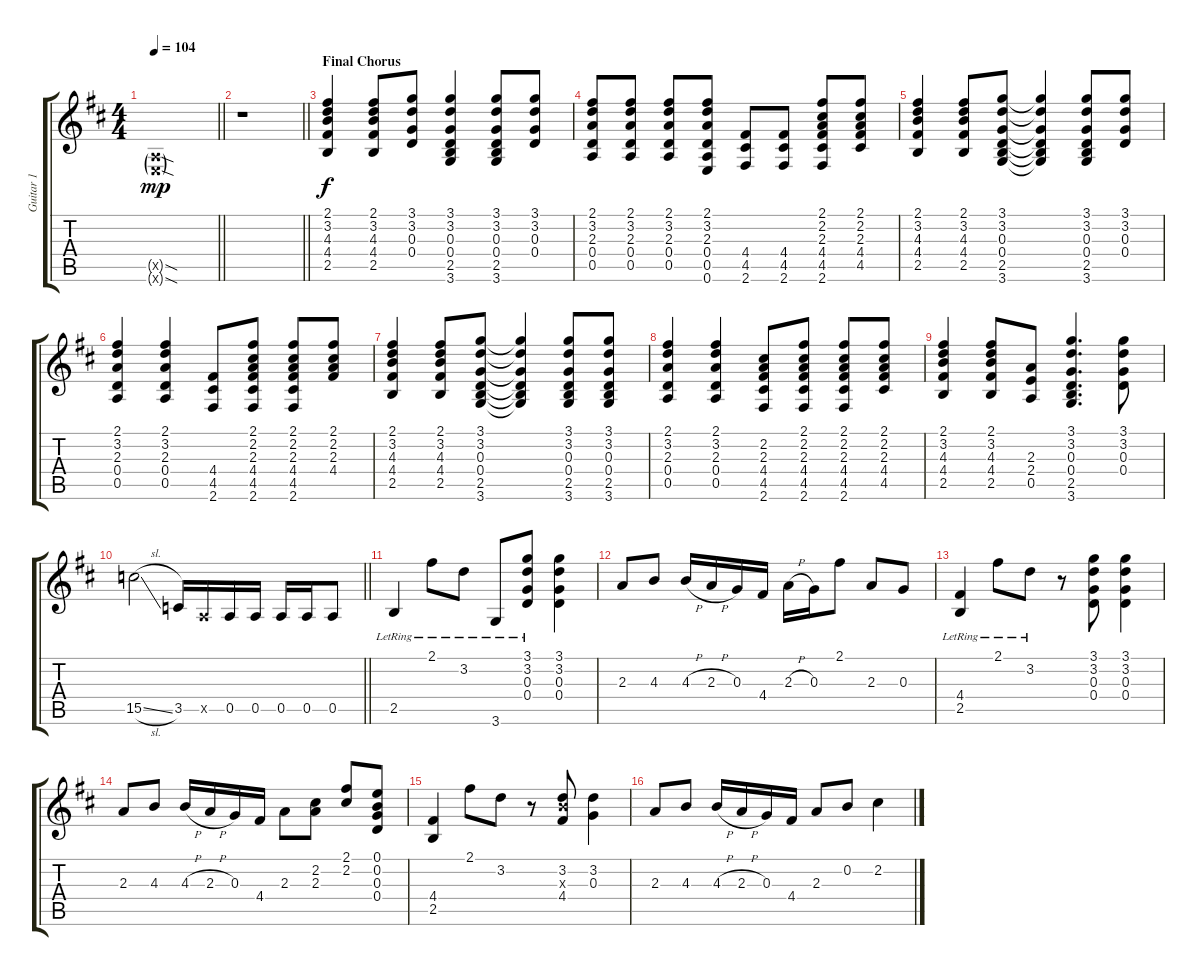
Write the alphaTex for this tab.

\track ("Guitar 1" "Guitar 1") {instrument overdrivenguitar}
\staff {score tabs}
\tuning (E4 B3 G3 D3 A2 E2) {hide}
\ts (4 4)
\tempo 104
\clef g2
\barLineRight lightlight
\ks d
(0.5{sod g x} 0.6{sod g x}).1{dy mp} |
\barLineRight lightlight
r.1 |
\section ("" "Final Chorus")
(2.1 3.2 4.3 4.4 2.5).4{dy f} (2.1 3.2 4.3 4.4 2.5).8 (3.1 3.2 0.3 0.4).8 (3.1 3.2 0.3 0.4 2.5 3.6).4 (3.1 3.2 0.3 0.4 2.5 3.6).8 (3.1 3.2 0.3 0.4).8 |
(2.1 3.2 2.3 0.4 0.5).8 (2.1 3.2 2.3 0.4 0.5).8 (2.1 3.2 2.3 0.4 0.5).8 (2.1 3.2 2.3 0.4 0.5 0.6).8 (4.4 4.5 2.6).8 (4.4 4.5 2.6).8 (2.1 2.2 2.3 4.4 4.5 2.6).8 (2.1 2.2 2.3 4.4 4.5).8 |
(2.1 3.2 4.3 4.4 2.5).4 (2.1 3.2 4.3 4.4 2.5).8 (3.1 3.2 0.3 0.4 2.5 3.6).8 (3.1{t} 3.2{t} 0.3{t} 0.4{t} 2.5{t} 3.6{t}).4 (3.1 3.2 0.3 0.4 2.5 3.6).8 (3.1 3.2 0.3 0.4).8 |
(2.1 3.2 2.3 0.4 0.5).4 (2.1 3.2 2.3 0.4 0.5).4 (4.4 4.5 2.6).8 (2.1 2.2 2.3 4.4 4.5 2.6).8 (2.1 2.2 2.3 4.4 4.5 2.6).8 (2.1 2.2 2.3 4.4).8 |
(2.1 3.2 4.3 4.4 2.5).4 (2.1 3.2 4.3 4.4 2.5).8 (3.1 3.2 0.3 0.4 2.5 3.6).8 (3.1{t} 3.2{t} 0.3{t} 0.4{t} 2.5{t} 3.6{t}).4 (3.1 3.2 0.3 0.4 2.5 3.6).8 (3.1 3.2 0.3 0.4 2.5 3.6).8 |
(2.1 3.2 2.3 0.4 0.5).4 (2.1 3.2 2.3 0.4 0.5).4 (2.2 2.3 4.4 4.5 2.6).8 (2.1 2.2 2.3 4.4 4.5 2.6).8 (2.1 2.2 2.3 4.4 4.5 2.6).8 (2.1 2.2 2.3 4.4 4.5).8 |
(2.1 3.2 4.3 4.4 2.5).4 (2.1 3.2 4.3 4.4 2.5).8 (2.3 2.4 0.5).8 (3.1 3.2 0.3 0.4 2.5 3.6).4{d} (3.1 3.2 0.3 0.4).8 |
\barLineRight lightlight
15.5{sl}.2 3.5.16 0.5{x}.16 0.5.16 0.5.16 0.5.16 0.5.16 0.5.8 |
2.5{lr}.4 2.1{lr}.8 3.2{lr}.8 3.6{lr}.8 (3.1{lr} 3.2{lr} 0.3{lr} 0.4{lr}).8 (3.1 3.2 0.3 0.4).4 |
2.3.8 4.3.8 4.3{h}.16 2.3{h}.16 0.3.16 4.4.16 2.3{h}.16 0.3.16 2.1.8 2.3.8 0.3.8 |
(4.4{lr} 2.5{lr}).4 2.1{lr}.8 3.2{lr}.8 r.8 (3.1 3.2 0.3 0.4).8 (3.1 3.2 0.3 0.4).4 |
2.3.8 4.3.8 4.3{h}.16 2.3{h}.16 0.3.16 4.4.16 2.3.8 (2.2 2.3).8 (2.1 2.2).8 (0.1 0.2 0.3 0.4).8 |
(4.4 2.5).4 2.1.8 3.2.8 r.8 (3.2 4.3{x} 4.4).8 (3.2 0.3).4 |
2.3.8 4.3.8 4.3{h}.16 2.3{h}.16 0.3.16 4.4.16 2.3.8 0.2.8 2.2.4
